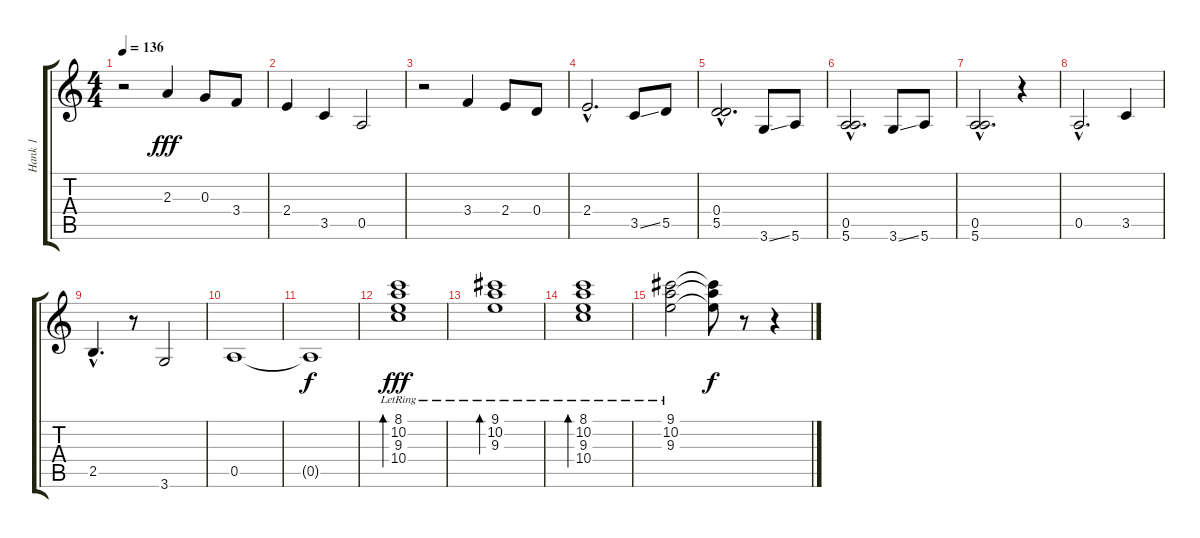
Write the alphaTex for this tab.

\track ("Hank 1" "Hank 1") {instrument electricguitarmuted}
\staff {score tabs}
\tuning (E4 B3 G3 D3 A2 E2) {hide}
\ts (4 4)
\tempo 136
\clef g2
\ks c
r.2{dy fff} 2.3.4 0.3.8 3.4.8 |
2.4.4 3.5.4 0.5.2 |
r.2 3.4.4 2.4.8 0.4.8 |
2.4{hac}.2{d} 3.5{ss}.8 5.5.8 |
(0.4{hac} 5.5{hac}).2{d} 3.6{ss}.8 5.6.8 |
(0.5{hac} 5.6{hac}).2{d} 3.6{ss}.8 5.6.8 |
(0.5{hac} 5.6{hac}).2{d} r.4 |
0.5{hac}.2{d instrument electricguitarclean} 3.5.4 |
2.5{hac}.4{d} r.8 3.6.2 |
0.5.1{instrument electricguitarclean} |
0.5{t}.1{dy f} |
(8.1{lr} 10.2{lr} 9.3{lr} 10.4{lr}).1{bd 480 dy fff volume 11 instrument electricguitarclean} |
(9.1{lr} 10.2{lr} 9.3{lr}).1{bd 480} |
(8.1{lr} 10.2{lr} 9.3{lr} 10.4{lr}).1{bd 480} |
(9.1{lr} 10.2{lr} 9.3{lr}).2 (9.1{t} 10.2{t} 9.3{t}).8{dy f} r.8 r.4
